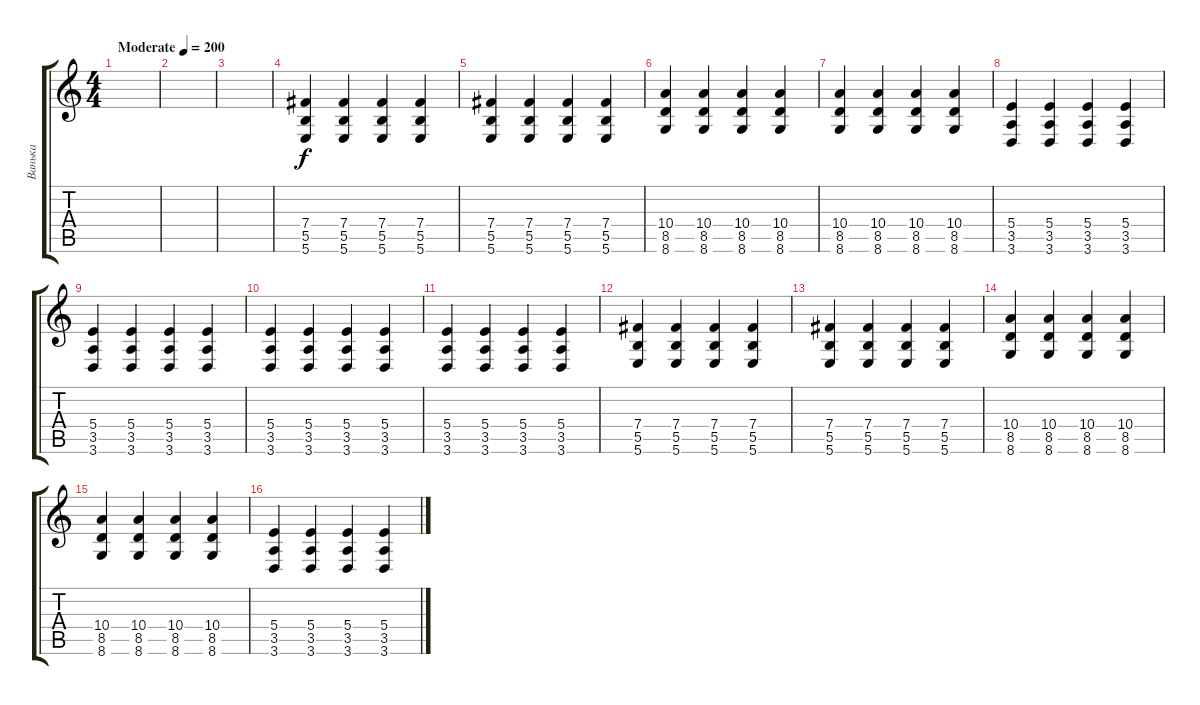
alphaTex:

\track ("Ванька" "Ванька") {instrument distortionguitar}
\staff {score tabs}
\tuning (Db4 Ab3 E3 B2 Gb2 B1) {hide}
\ts (4 4)
\tempo (200 "Moderate")
\clef g2
\ks c
|
|
|
(7.4 5.5 5.6).4 (7.4 5.5 5.6).4 (7.4 5.5 5.6).4 (7.4 5.5 5.6).4 |
(7.4 5.5 5.6).4 (7.4 5.5 5.6).4 (7.4 5.5 5.6).4 (7.4 5.5 5.6).4 |
(10.4 8.5 8.6).4 (10.4 8.5 8.6).4 (10.4 8.5 8.6).4 (10.4 8.5 8.6).4 |
(10.4 8.5 8.6).4 (10.4 8.5 8.6).4 (10.4 8.5 8.6).4 (10.4 8.5 8.6).4 |
(5.4 3.5 3.6).4 (5.4 3.5 3.6).4 (5.4 3.5 3.6).4 (5.4 3.5 3.6).4 |
(5.4 3.5 3.6).4 (5.4 3.5 3.6).4 (5.4 3.5 3.6).4 (5.4 3.5 3.6).4 |
(5.4 3.5 3.6).4 (5.4 3.5 3.6).4 (5.4 3.5 3.6).4 (5.4 3.5 3.6).4 |
(5.4 3.5 3.6).4 (5.4 3.5 3.6).4 (5.4 3.5 3.6).4 (5.4 3.5 3.6).4 |
(7.4 5.5 5.6).4 (7.4 5.5 5.6).4 (7.4 5.5 5.6).4 (7.4 5.5 5.6).4 |
(7.4 5.5 5.6).4 (7.4 5.5 5.6).4 (7.4 5.5 5.6).4 (7.4 5.5 5.6).4 |
(10.4 8.5 8.6).4 (10.4 8.5 8.6).4 (10.4 8.5 8.6).4 (10.4 8.5 8.6).4 |
(10.4 8.5 8.6).4 (10.4 8.5 8.6).4 (10.4 8.5 8.6).4 (10.4 8.5 8.6).4 |
(5.4 3.5 3.6).4 (5.4 3.5 3.6).4 (5.4 3.5 3.6).4 (5.4 3.5 3.6).4
